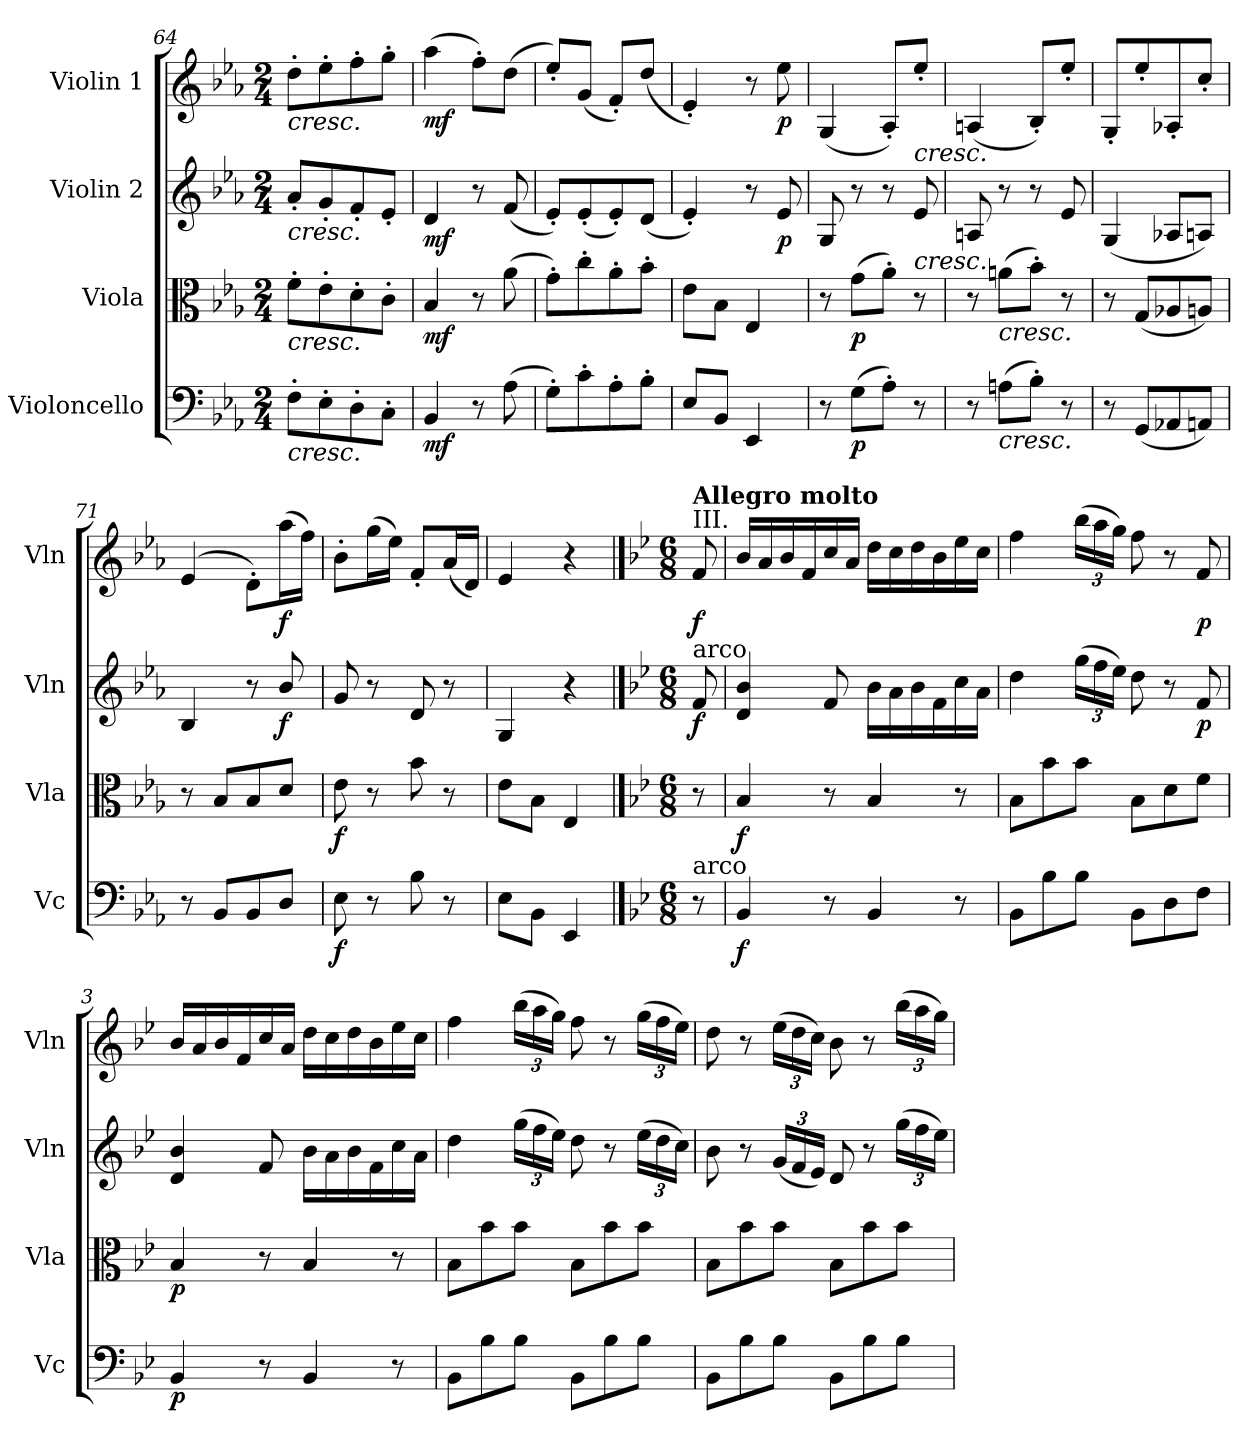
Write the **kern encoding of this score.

**kern	**dynam	**kern	**dynam	**kern	**dynam	**kern	**dynam
*part4	*part4	*part3	*part3	*part2	*part2	*part1	*part1
*staff4	*staff4	*staff3	*staff3	*staff2	*staff2	*staff1	*staff1
*I"Violoncello	*	*I"Viola	*	*I"Violin 2	*	*I"Violin 1	*
*I'Vc	*	*I'Vla	*	*I'Vln	*	*I'Vln	*
*clefF4	*	*clefC3	*	*clefG2	*	*clefG2	*
*k[b-e-a-]	*	*k[b-e-a-]	*	*k[b-e-a-]	*	*k[b-e-a-]	*
*M2/4	*	*M2/4	*	*M2/4	*	*M2/4	*
=64	=64	=64	=64	=64	=64	=64	=64
!	!	!	!	!	!	!LO:TX:b:i:t=cresc.	!
!	!	!	!	!LO:TX:b:i:t=cresc.	!	!	!
!	!	!LO:TX:b:i:t=cresc.	!	!	!	!	!
!LO:TX:b:i:t=cresc.	!	!	!	!	!	!	!
8F'\L	.	8f'\L	.	8a-'/L	.	8dd'\L	.
8E-'\	.	8e-'\	.	8g'/	.	8ee-'\	.
8D'\	.	8d'\	.	8f'/	.	8ff'\	.
8C'\J	.	8c'\J	.	8e-'/J	.	8gg'\J	.
=65	=65	=65	=65	=65	=65	=65	=65
!	!LO:DY:b	!	!LO:DY:b	!	!LO:DY:b	!	!LO:DY:b
4BB-/	mf	4B-/	mf	4d/	mf	(4aa-\	mf
8r	.	8r	.	8r	.	8ff'\L)	.
(8A-\	.	(8a-\	.	(8f/	.	(8dd\J	.
=66	=66	=66	=66	=66	=66	=66	=66
8G'\L)	.	8g'\L)	.	8e-'/L)	.	8ee-'/L)	.
8c'\	.	8cc'\	.	(8e-'/	.	(8g/J	.
8A-'\	.	8a-'\	.	8e-'/)	.	8f'/L)	.
8B-'\J	.	8b-'\J	.	(8d/J	.	(8dd/J	.
!!LO:LB:g=z
=67	=67	=67	=67	=67	=67	=67	=67
8E-/L	.	8e-\L	.	4e-'/)	.	4e-'/)	.
8BB-/J	.	8B-\J	.	.	.	.	.
4EE-/	.	4E-/	.	8r	.	8r	.
!	!	!	!	!	!LO:DY:b	!	!LO:DY:b
.	.	.	.	8e-/	p	8ee-\	p
=68	=68	=68	=68	=68	=68	=68	=68
8r	.	8r	.	8G/	.	(4G/	.
!	!LO:DY:b	!	!LO:DY:b	!	!	!	!
(8G\L	p	(8g\L	p	8r	.	.	.
8A-'\J)	.	8a-'\J)	.	8r	.	8A-'/L)	.
!	!	!	!	!	!	!LO:TX:b:i:t=cresc.	!
!	!	!	!	!LO:TX:b:i:t=cresc.	!	!	!
8r	.	8r	.	8e-/	.	8ee-'/J	.
=69	=69	=69	=69	=69	=69	=69	=69
8r	.	8r	.	8An/	.	(4An/	.
!	!	!LO:TX:b:i:t=cresc.	!	!	!	!	!
!LO:TX:b:i:t=cresc.	!	!	!	!	!	!	!
(8An\L	.	(8an\L	.	8r	.	.	.
8B-'\J)	.	8b-'\J)	.	8r	.	8B-'/L)	.
8r	.	8r	.	8e-/	.	8ee-'/J	.
=70	=70	=70	=70	=70	=70	=70	=70
8r	.	8r	.	(4G/	.	8G'/L	.
(8GG/L	.	(8G/L	.	.	.	8ee-'/	.
8AA-X/	.	8A-X/	.	8A-X/L	.	8A-X'/	.
8AAn/J)	.	8An/J)	.	8An/J)	.	8cc'/J	.
=71	=71	=71	=71	=71	=71	=71	=71
8r	.	8r	.	4B-/	.	(<4e-/	.
8BB-/L	.	8B-/L	.	.	.	.	.
8BB-/	.	8B-/	.	8r	.	8d'\L)	.
!	!	!	!	!	!LO:DY:b	!	!LO:DY:b
8D/J	.	8d/J	.	8b-/	f	(16aa-\L	f
.	.	.	.	.	.	16ff\JJ)	.
=72	=72	=72	=72	=72	=72	=72	=72
!	!LO:DY:b	!	!LO:DY:b	!	!	!	!
8E-\	f	8e-\	f	8g/	.	8b-'\L	.
8r	.	8r	.	8r	.	(16gg\L	.
.	.	.	.	.	.	16ee-\JJ)	.
8B-\	.	8b-\	.	8d/	.	8f'/L	.
8r	.	8r	.	8r	.	(16a-/L	.
.	.	.	.	.	.	16d/JJ)	.
=73	=73	=73	=73	=73	=73	=73	=73
8E-\L	.	8e-\L	.	4G/	.	4e-/	.
8BB-\J	.	8B-\J	.	.	.	.	.
4EE-/	.	4E-/	.	4r	.	4r	.
!!LO:PB:g=z
==	==	==	==	==	==	==	==
*k[b-e-]	*	*k[b-e-]	*	*k[b-e-]	*	*k[b-e-]	*
*M6/8	*	*M6/8	*	*M6/8	*	*M6/8	*
!	!	!	!	!	!	!LO:TX:a:t=III.	!
!	!	!	!	!	!	!LO:TX:a:B:t=Allegro molto	!
!	!	!	!	!LO:TX:a:t=arco	!	!	!
!LO:TX:a:t=arco	!	!	!	!	!	!	!
!	!	!	!	!	!LO:DY:b	!	!LO:DY:b
8r	.	8r	.	8f/	f	8f/	f
=1	=1	=1	=1	=1	=1	=1	=1
!	!LO:DY:b	!	!LO:DY:b	!	!	!	!
4BB-/	f	4B-/	f	4d/ 4b-/	.	16b-/LL	.
.	.	.	.	.	.	16a/	.
.	.	.	.	.	.	16b-/	.
.	.	.	.	.	.	16f/	.
8r	.	8r	.	8f/	.	16cc/	.
.	.	.	.	.	.	16a/JJ	.
4BB-/	.	4B-/	.	16b-\LL	.	16dd\LL	.
.	.	.	.	16a\	.	16cc\	.
.	.	.	.	16b-\	.	16dd\	.
.	.	.	.	16f\	.	16b-\	.
8r	.	8r	.	16cc\	.	16ee-\	.
.	.	.	.	16a\JJ	.	16cc\JJ	.
=2	=2	=2	=2	=2	=2	=2	=2
8BB-\L	.	8B-\L	.	4dd\	.	4ff\	.
8B-\	.	8b-\	.	.	.	.	.
*	*	*	*	*Xbrackettup	*	*Xbrackettup	*
8B-\J	.	8b-\J	.	(24gg\LL	.	(24bb-\LL	.
.	.	.	.	24ff\	.	24aa\	.
.	.	.	.	24ee-\JJ)	.	24gg\JJ)	.
8BB-\L	.	8B-\L	.	8dd\	.	8ff\	.
8D\	.	8d\	.	8r	.	8r	.
!	!	!	!	!	!LO:DY:b	!	!LO:DY:b
8F\J	.	8f\J	.	8f/	p	8f/	p
=3	=3	=3	=3	=3	=3	=3	=3
!	!LO:DY:b	!	!LO:DY:b	!	!	!	!
4BB-/	p	4B-/	p	4d/ 4b-/	.	16b-/LL	.
.	.	.	.	.	.	16a/	.
.	.	.	.	.	.	16b-/	.
.	.	.	.	.	.	16f/	.
8r	.	8r	.	8f/	.	16cc/	.
.	.	.	.	.	.	16a/JJ	.
4BB-/	.	4B-/	.	16b-\LL	.	16dd\LL	.
.	.	.	.	16a\	.	16cc\	.
.	.	.	.	16b-\	.	16dd\	.
.	.	.	.	16f\	.	16b-\	.
8r	.	8r	.	16cc\	.	16ee-\	.
.	.	.	.	16a\JJ	.	16cc\JJ	.
!!LO:LB:g=z
=4	=4	=4	=4	=4	=4	=4	=4
8BB-\L	.	8B-\L	.	4dd\	.	4ff\	.
8B-\	.	8b-\	.	.	.	.	.
8B-\J	.	8b-\J	.	(24gg\LL	.	(24bb-\LL	.
.	.	.	.	24ff\	.	24aa\	.
.	.	.	.	24ee-\JJ)	.	24gg\JJ)	.
8BB-\L	.	8B-\L	.	8dd\	.	8ff\	.
8B-\	.	8b-\	.	8r	.	8r	.
8B-\J	.	8b-\J	.	(24ee-\LL	.	(24gg\LL	.
.	.	.	.	24dd\	.	24ff\	.
.	.	.	.	24cc\JJ)	.	24ee-\JJ)	.
=5	=5	=5	=5	=5	=5	=5	=5
8BB-\L	.	8B-\L	.	8b-\	.	8dd\	.
8B-\	.	8b-\	.	8r	.	8r	.
8B-\J	.	8b-\J	.	(24g/LL	.	(24ee-\LL	.
.	.	.	.	24f/	.	24dd\	.
.	.	.	.	24e-/JJ)	.	24cc\JJ)	.
8BB-\L	.	8B-\L	.	8d/	.	8b-\	.
8B-\	.	8b-\	.	8r	.	8r	.
8B-\J	.	8b-\J	.	(24gg\LL	.	(24bb-\LL	.
.	.	.	.	24ff\	.	24aa\	.
.	.	.	.	24ee-\JJ)	.	24gg\JJ)	.
=	=	=	=	=	=	=	=
*-	*-	*-	*-	*-	*-	*-	*-
